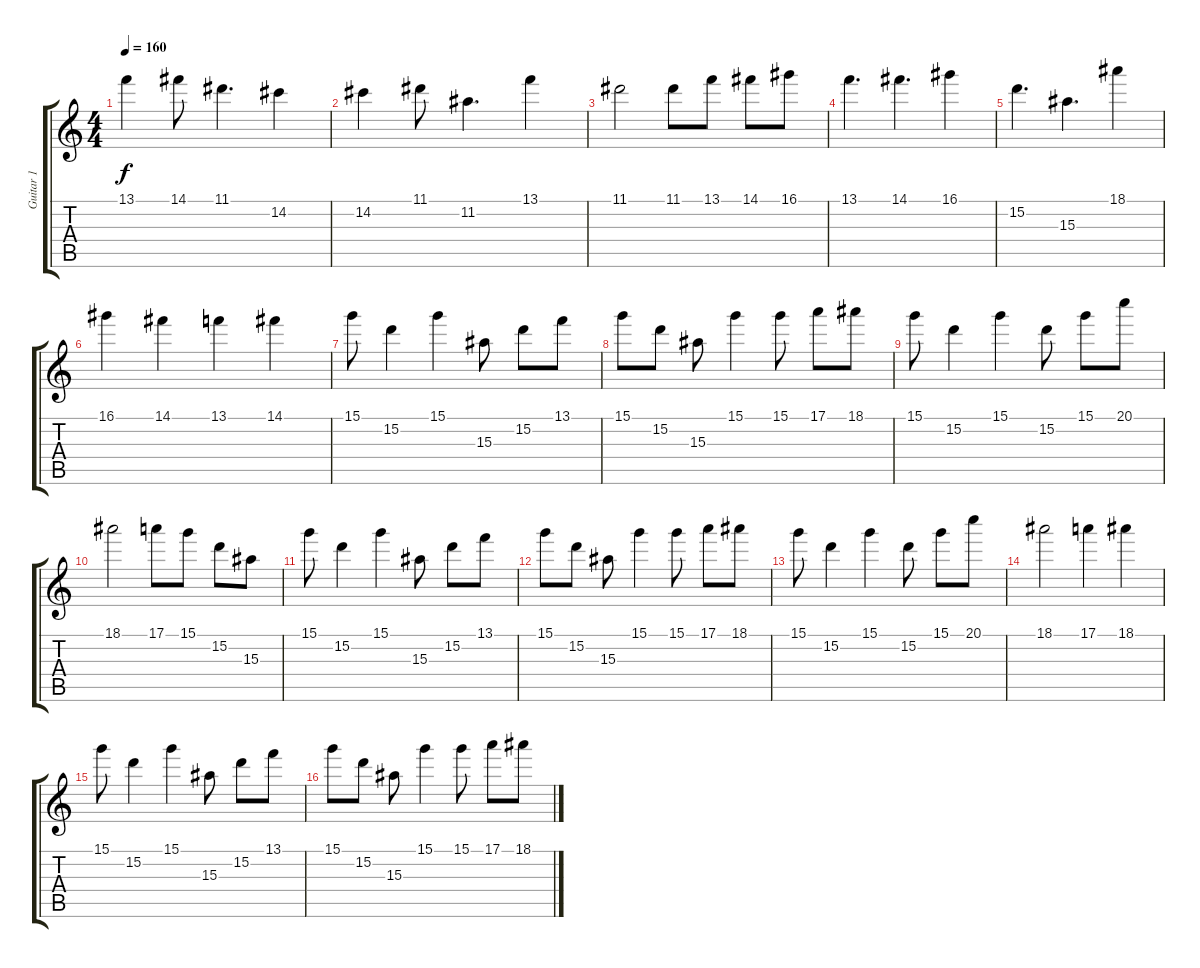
\track ("Guitar 1" "Guitar 1") {instrument overdrivenguitar}
\staff {score tabs}
\tuning (E4 B3 G3 D3 A2 E2) {hide}
\ts (4 4)
\tempo 160
\clef g2
\ks c
13.1.4{dy f} 14.1.8 11.1.4{d} 14.2.4 |
14.2.4 11.1.8 11.2.4{d} 13.1.4 |
11.1.2 11.1.8 13.1.8 14.1.8 16.1.8 |
13.1.4{d} 14.1.4{d} 16.1.4 |
15.2.4{d} 15.3.4{d} 18.1.4 |
16.1.4 14.1.4 13.1.4 14.1.4 |
15.1.8 15.2.4 15.1.4 15.3.8 15.2.8 13.1.8 |
15.1.8 15.2.8 15.3.8 15.1.4 15.1.8 17.1.8 18.1.8 |
15.1.8 15.2.4 15.1.4 15.2.8 15.1.8 20.1.8 |
18.1.2 17.1.8 15.1.8 15.2.8 15.3.8 |
15.1.8 15.2.4 15.1.4 15.3.8 15.2.8 13.1.8 |
15.1.8 15.2.8 15.3.8 15.1.4 15.1.8 17.1.8 18.1.8 |
15.1.8 15.2.4 15.1.4 15.2.8 15.1.8 20.1.8 |
18.1.2 17.1.4 18.1.4 |
15.1.8 15.2.4 15.1.4 15.3.8 15.2.8 13.1.8 |
15.1.8 15.2.8 15.3.8 15.1.4 15.1.8 17.1.8 18.1.8
